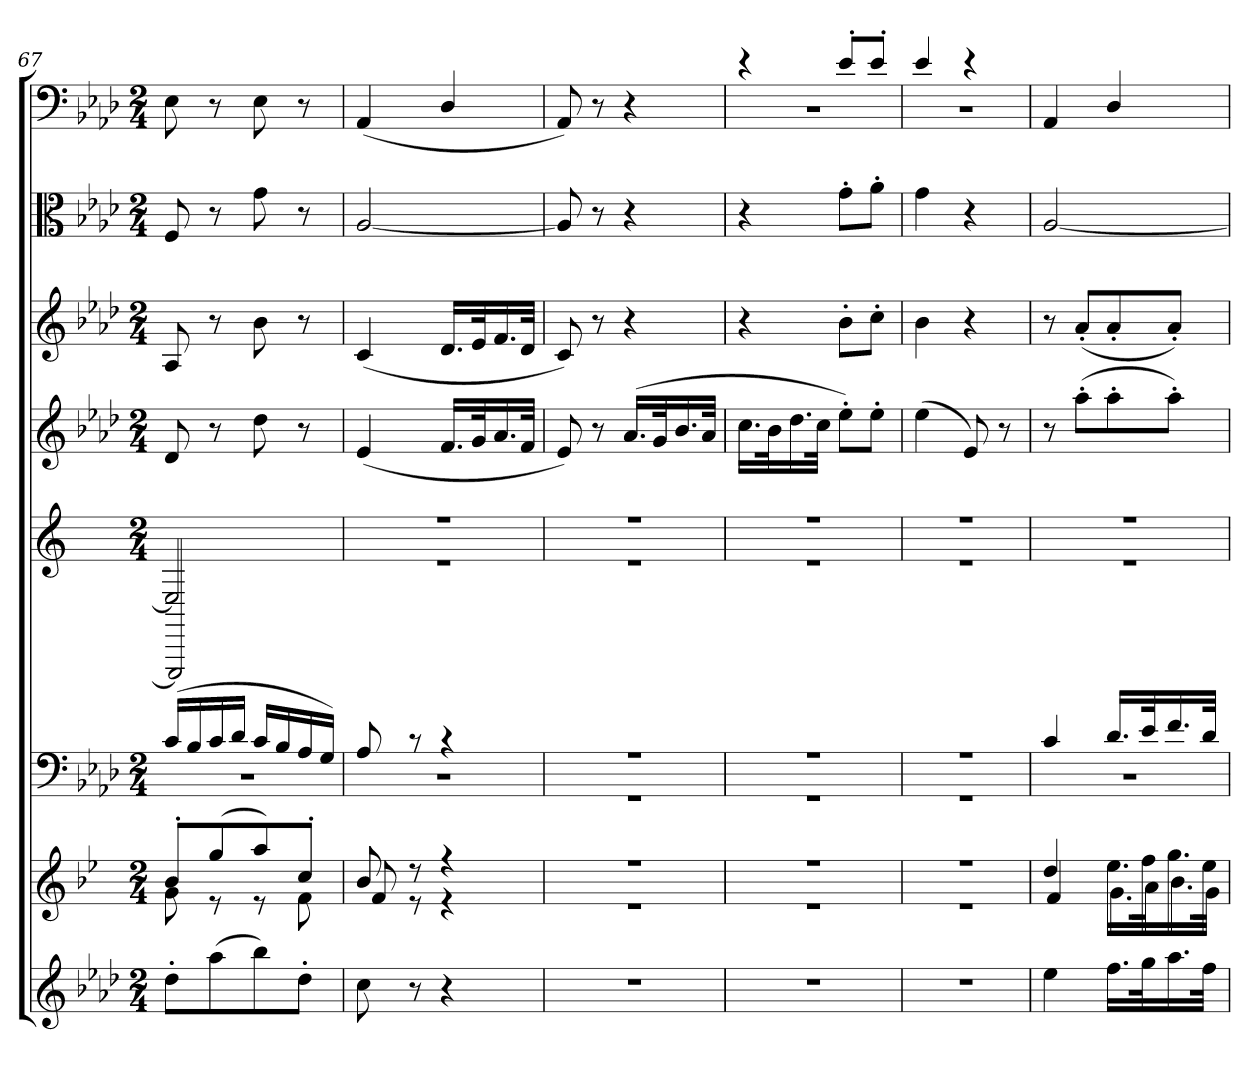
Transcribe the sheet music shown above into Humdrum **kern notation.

**kern	**kern	**kern	**kern	**kern	**kern	**kern	**kern
*part8	*part7	*part6	*part5	*part4	*part3	*part2	*part1
*staff8	*staff7	*staff6	*staff5	*staff4	*staff3	*staff2	*staff1
*clefG2	*clefG2	*clefF4	*clefG2	*clefG2	*clefG2	*clefC3	*clefF4
*k[b-e-a-d-]	*k[b-e-]	*k[b-e-a-d-]	*k[]	*k[b-e-a-d-]	*k[b-e-a-d-]	*k[b-e-a-d-]	*k[b-e-a-d-]
*A-:	*	*A-:	*	*A-:	*A-:	*A-:	*A-:
*M2/4	*M2/4	*M2/4	*M2/4	*M2/4	*M2/4	*M2/4	*M2/4
=67	=67	=67	=67	=67	=67	=67	=67
*	*^	*^	*^	*	*	*	*
8dd-'\L	8b-'/L	8g\	(16c/LL	2r	2E-/]	2EEE-/]	8d-/	8A-/	8F/	8E-\
.	.	.	16B-/	.	.	.	.	.	.	.
(8aa-\	(8gg/	8r	16c/	.	.	.	8r	8r	8r	8r
.	.	.	16d-/JJ	.	.	.	.	.	.	.
8bb-\)	8aa/)	8r	16c/LL	.	.	.	8dd-\	8b-\	8g\	8E-\
.	.	.	16B-/	.	.	.	.	.	.	.
8dd-'\J	8cc'/J	8f\	16A-/	.	.	.	8r	8r	8r	8r
.	.	.	16G/JJ)	.	.	.	.	.	.	.
=68	=68	=68	=68	=68	=68	=68	=68	=68	=68	=68
8cc\	8b-/	8f/	8A-/	2r	2r	2r	(4e-/	(4c/	[2A-/	(4AA-/
8r	8r	8r	8r	.	.	.	.	.	.	.
4r	4r	4r	4r	.	.	.	16.f/LL	16.d-/LL	.	4D-/
.	.	.	.	.	.	.	32g/K	32e-/K	.	.
.	.	.	.	.	.	.	16.a-/	16.f/	.	.
.	.	.	.	.	.	.	32f/JJk	32d-/JJk	.	.
=69	=69	=69	=69	=69	=69	=69	=69	=69	=69	=69
2r	2r	2r	2r	2r	2r	2r	8e-/)	8c/)	8A-/]	8AA-/)
.	.	.	.	.	.	.	8r	8r	8r	8r
.	.	.	.	.	.	.	(16.a-/LL	4r	4r	4r
.	.	.	.	.	.	.	32g/K	.	.	.
.	.	.	.	.	.	.	16.b-/	.	.	.
.	.	.	.	.	.	.	32a-/JJk	.	.	.
=70	=70	=70	=70	=70	=70	=70	=70	=70	=70	=70
*	*	*	*	*	*	*	*	*	*	*^
2r	2r	2r	2r	2r	2r	2r	16.cc\LL	4r	4r	4r	2r
.	.	.	.	.	.	.	32b-\K	.	.	.	.
.	.	.	.	.	.	.	16.dd-\	.	.	.	.
.	.	.	.	.	.	.	32cc\JJk	.	.	.	.
.	.	.	.	.	.	.	8ee-'\L)	8b-'\L	8g'\L	8e-'/L	.
.	.	.	.	.	.	.	8ee-'\J	8cc'\J	8a-'\J	8e-'/J	.
=71	=71	=71	=71	=71	=71	=71	=71	=71	=71	=71	=71
2r	2r	2r	2r	2r	2r	2r	(4ee-\	4b-\	4g\	4e-/	2r
.	.	.	.	.	.	.	8e-/)	4r	4r	4r	.
.	.	.	.	.	.	.	8r	.	.	.	.
*	*	*	*	*	*	*	*	*	*	*v	*v
=72	=72	=72	=72	=72	=72	=72	=72	=72	=72	=72
4ee-\	4dd/	4f/	4c/	2r	2r	2r	8r	8r	[2A-/	4AA-/
.	.	.	.	.	.	.	(8aa-'\L	(8a-'/L	.	.
16.ff\LL	16.ee-\LL	16.g\LL	16.d-/LL	.	.	.	8aa-'\	8a-'/	.	4D-/
32gg\K	32ff\K	32a\K	32e-/K	.	.	.	.	.	.	.
16.aa-\	16.gg\	16.b-\	16.f/	.	.	.	8aa-'\J)	8a-'/J)	.	.
32ff\JJk	32ee-\JJk	32g\JJk	32d-/JJk	.	.	.	.	.	.	.
*	*v	*v	*	*	*v	*v	*	*	*	*
*	*	*v	*v	*	*	*	*	*
=	=	=	=	=	=	=	=
*-	*-	*-	*-	*-	*-	*-	*-
